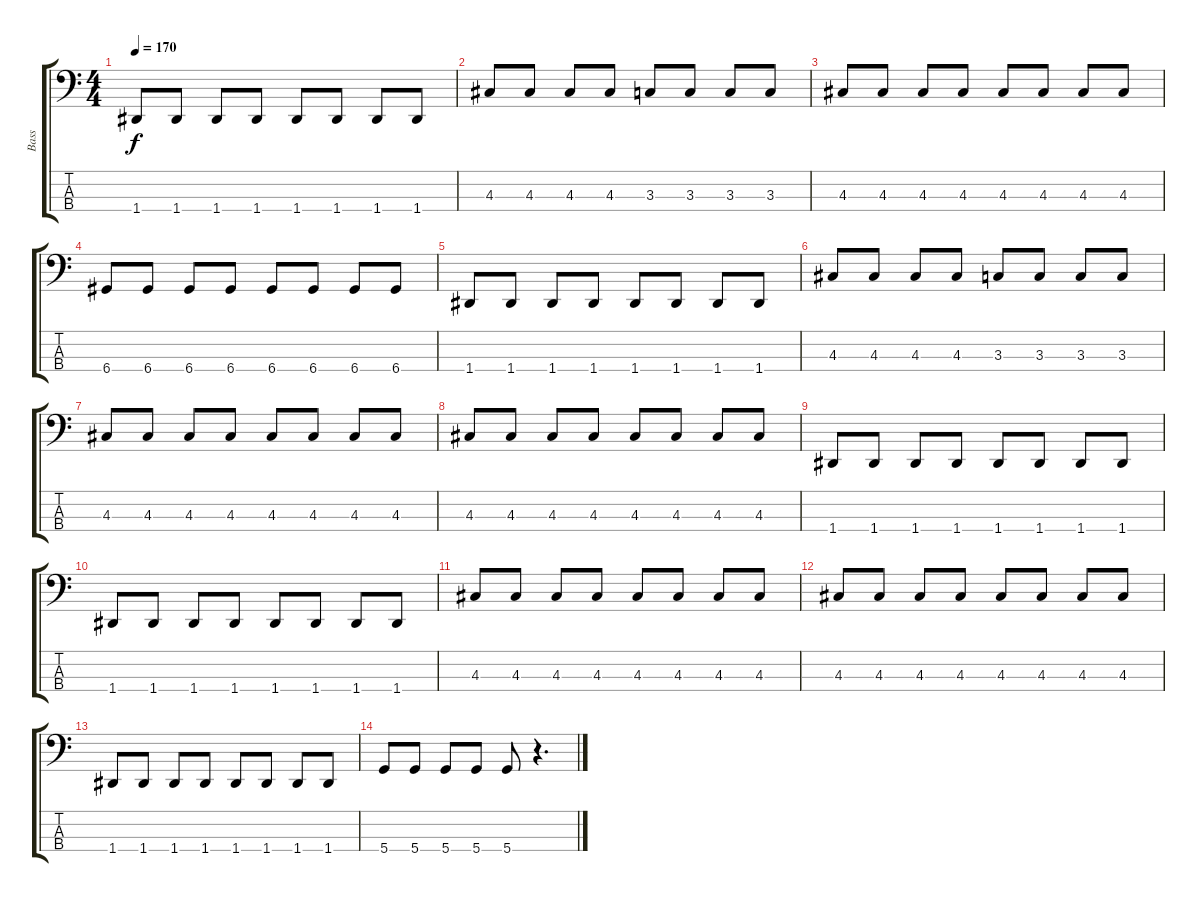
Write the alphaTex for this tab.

\track ("Bass" "Bass") {instrument electricbasspick}
\staff {score tabs}
\tuning (G2 D2 A1 D1) {hide}
\ts (4 4)
\tempo 170
\clef f4
\ks c
1.4.8{dy f} 1.4.8 1.4.8 1.4.8 1.4.8 1.4.8 1.4.8 1.4.8 |
4.3.8 4.3.8 4.3.8 4.3.8 3.3.8 3.3.8 3.3.8 3.3.8 |
4.3.8 4.3.8 4.3.8 4.3.8 4.3.8 4.3.8 4.3.8 4.3.8 |
6.4.8 6.4.8 6.4.8 6.4.8 6.4.8 6.4.8 6.4.8 6.4.8 |
1.4.8 1.4.8 1.4.8 1.4.8 1.4.8 1.4.8 1.4.8 1.4.8 |
4.3.8 4.3.8 4.3.8 4.3.8 3.3.8 3.3.8 3.3.8 3.3.8 |
4.3.8 4.3.8 4.3.8 4.3.8 4.3.8 4.3.8 4.3.8 4.3.8 |
4.3.8 4.3.8 4.3.8 4.3.8 4.3.8 4.3.8 4.3.8 4.3.8 |
1.4.8 1.4.8 1.4.8 1.4.8 1.4.8 1.4.8 1.4.8 1.4.8 |
1.4.8 1.4.8 1.4.8 1.4.8 1.4.8 1.4.8 1.4.8 1.4.8 |
4.3.8 4.3.8 4.3.8 4.3.8 4.3.8 4.3.8 4.3.8 4.3.8 |
4.3.8 4.3.8 4.3.8 4.3.8 4.3.8 4.3.8 4.3.8 4.3.8 |
1.4.8 1.4.8 1.4.8 1.4.8 1.4.8 1.4.8 1.4.8 1.4.8 |
5.4.8 5.4.8 5.4.8 5.4.8 5.4.8 r.4{d}
